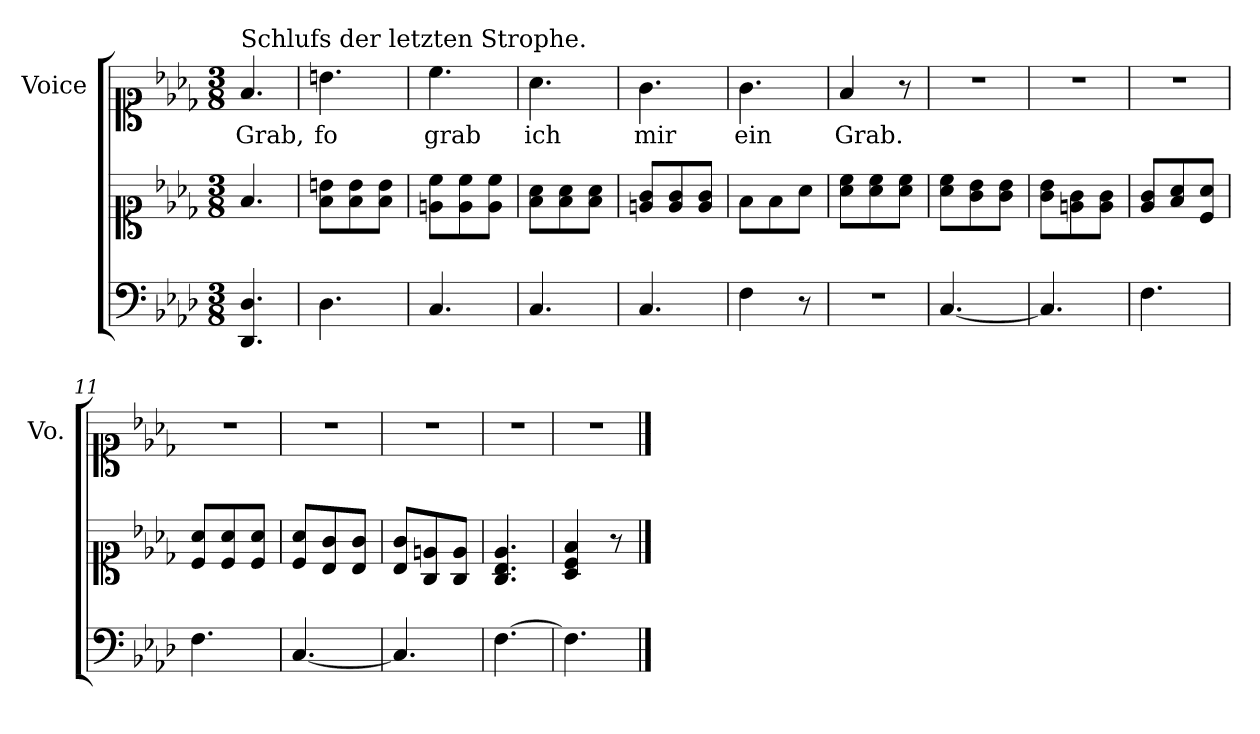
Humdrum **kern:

**kern	**kern	**kern	**text
*part2	*part2	*part1	*part1
*staff3	*staff2	*staff1	*staff1
*	*	*I"Voice	*
*	*	*I'Vo.	*
*clefF4	*clefC1	*clefC1	*
*k[b-e-a-d-]	*k[b-e-a-d-]	*k[b-e-a-d-]	*
*M3/8	*M3/8	*M3/8	*
=1	=1	=1	=1
!	!	!LO:TX:a:t=Schlufs der letzten Strophe.	!
4.DD-/ 4.D-/	4.f/	4.f/	Grab,
=2	=2	=2	=2
4.D-\	8f\ 8bn\L	4.bn\	fo
.	8f\ 8b\	.	.
.	8f\ 8b\J	.	.
=3	=3	=3	=3
4.C/	8en\ 8cc\L	4.cc\	grab
.	8e\ 8cc\	.	.
.	8e\ 8cc\J	.	.
=4	=4	=4	=4
4.C/	8f\ 8a-\L	4.a-\	ich
.	8f\ 8a-\	.	.
.	8f\ 8a-\J	.	.
=5	=5	=5	=5
4.C/	8en/ 8g/L	4.g\	mir
.	8e/ 8g/	.	.
.	8e/ 8g/J	.	.
=6	=6	=6	=6
4F\	8f\L	4.g\	ein
.	8f\	.	.
8r	8a-\J	.	.
=7	=7	=7	=7
4.r	8a-\ 8cc\L	4f/	Grab.
.	8a-\ 8cc\	.	.
.	8a-\ 8cc\J	8r	.
=8	=8	=8	=8
[4.C/	8a-\ 8cc\L	4.r	.
.	8g\ 8b-\	.	.
.	8g\ 8b-\J	.	.
=9	=9	=9	=9
4.C/]	8g\ 8b-\L	4.r	.
.	8en\ 8g\	.	.
.	8e\ 8g\J	.	.
!!LO:LB:g=z
=10	=10	=10	=10
4.F\	8e-/ 8g/L	4.r	.
.	8f/ 8a-/	.	.
.	8c/ 8a-/J	.	.
=11	=11	=11	=11
4.F\	8c/ 8a-/L	4.r	.
.	8c/ 8a-/	.	.
.	8c/ 8a-/J	.	.
=12	=12	=12	=12
[4.C/	8c/ 8a-/L	4.r	.
.	8B-/ 8g/	.	.
.	8B-/ 8g/J	.	.
=13	=13	=13	=13
4.C/]	8B-/ 8g/L	4.r	.
.	8G/ 8en/	.	.
.	8G/ 8e/J	.	.
=14	=14	=14	=14
[4.F\	4.G/ 4.B-/ 4.e-/	4.r	.
=15	=15	=15	=15
4.F\]	4A-/ 4c/ 4f/	4.r	.
.	8r	.	.
==	==	==	==
*-	*-	*-	*-
